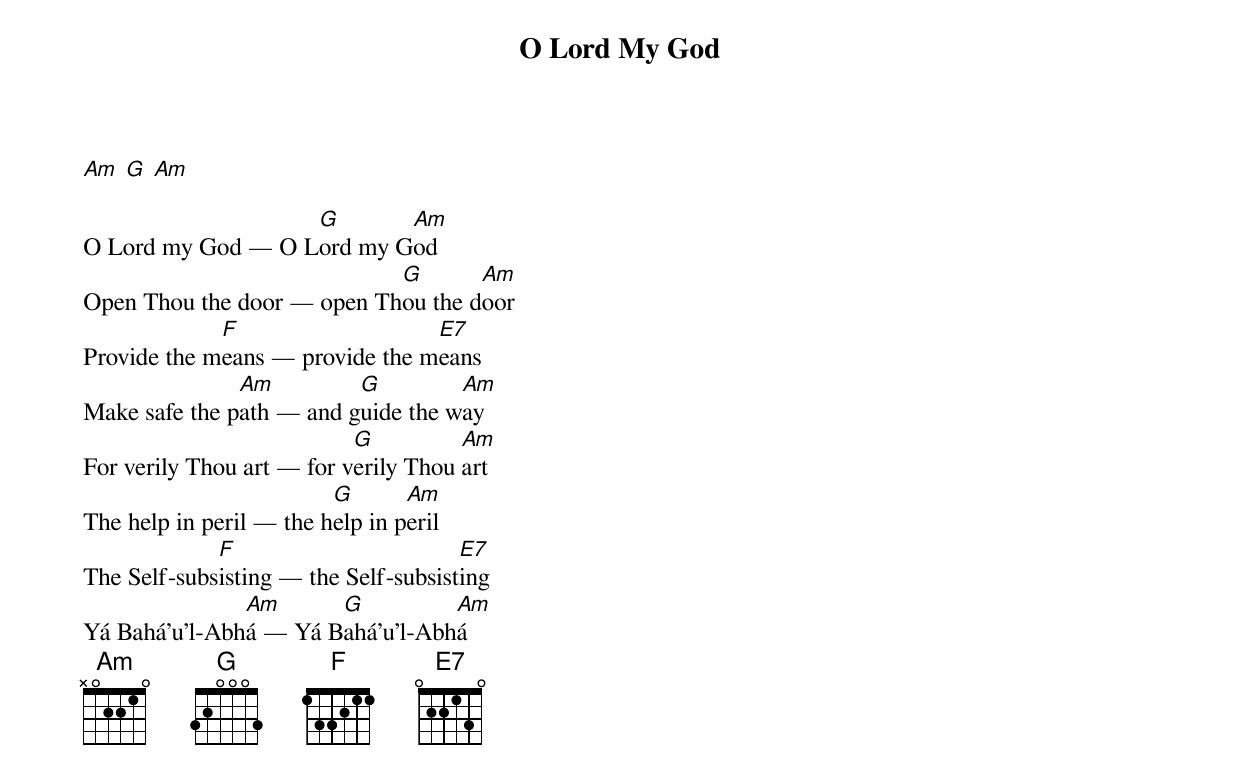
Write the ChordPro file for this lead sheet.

{title: O Lord My God}
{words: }
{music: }
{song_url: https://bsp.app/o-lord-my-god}

[Am] [G] [Am]

O Lord my God — O L[G]ord my G[Am]od
Open Thou the door — open Th[G]ou the d[Am]oor
Provide the m[F]eans — provide the m[E7]eans
Make safe the p[Am]ath — and g[G]uide the w[Am]ay
For verily Thou art — for v[G]erily Thou [Am]art
The help in peril — the h[G]elp in p[Am]eril
The Self-subs[F]isting — the Self-subsist[E7]ing
Yá Bahá'u'l-Abh[Am]á — Yá B[G]ahá'u'l-Abh[Am]á
